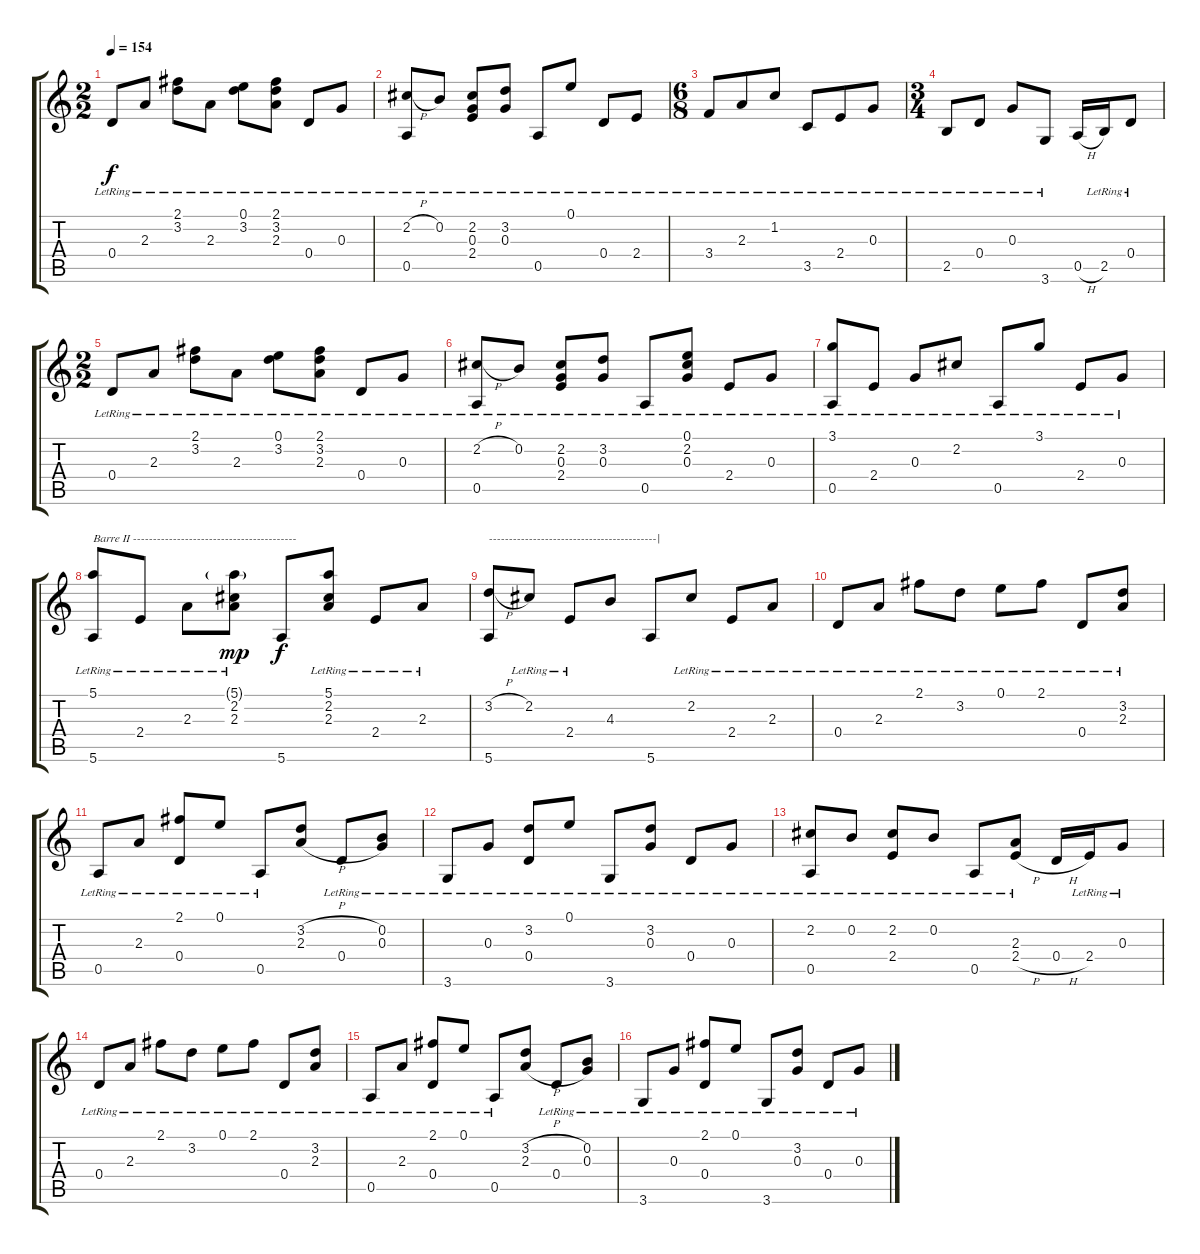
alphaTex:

\track "" {instrument acousticguitarsteel}
\staff {score tabs}
\tuning (E4 B3 G3 D3 A2 E2) {hide}
\ts (2 2)
\tempo 154
\clef g2
\ks c
0.4{lr}.8{dy f} 2.3{lr}.8 (2.1{lr} 3.2{lr}).8 2.3{lr}.8 (0.1{lr} 3.2{lr}).8 (2.1{lr} 3.2{lr} 2.3{lr}).8 0.4{lr}.8 0.3{lr}.8 |
(2.2{h} 0.5{lr}).8 0.2{lr}.8 (2.2{lr} 0.3{lr} 2.4{lr}).8 (3.2{lr} 0.3{lr}).8 0.5{lr}.8 0.1{lr}.8 0.4{lr}.8 2.4{lr}.8 |
\ts (6 8)
3.4{lr}.8 2.3{lr}.8 1.2{lr}.8 3.5{lr}.8 2.4{lr}.8 0.3{lr}.8 |
\ts (3 4)
2.5{lr}.8 0.4{lr}.8 0.3{lr}.8 3.6{lr}.8 0.5{h}.16 2.5{lr}.16 0.4{lr}.8 |
\ts (2 2)
0.4{lr}.8 2.3{lr}.8 (2.1{lr} 3.2{lr}).8 2.3{lr}.8 (0.1{lr} 3.2{lr}).8 (2.1{lr} 3.2{lr} 2.3{lr}).8 0.4{lr}.8 0.3{lr}.8 |
(2.2{h} 0.5{lr}).8 0.2{lr}.8 (2.2{lr} 0.3{lr} 2.4{lr}).8 (3.2{lr} 0.3{lr}).8 0.5{lr}.8 (0.1{lr} 2.2{lr} 0.3{lr}).8 2.4{lr}.8 0.3{lr}.8 |
(3.1{lr} 0.5{lr}).8 2.4{lr}.8 0.3{lr}.8 2.2{lr}.8 0.5{lr}.8 3.1{lr}.8 2.4{lr}.8 0.3{lr}.8 |
(5.1{lr} 5.6).8{txt "Barre II -----------------------------------------"} 2.4{lr}.8 2.3{lr}.8 (5.1{g lr} 2.2{lr} 2.3{lr}).8{dy mp} 5.6.8{dy f} (5.1{lr} 2.2{lr} 2.3{lr}).8 2.4{lr}.8 2.3{lr}.8 |
(3.2{h} 5.6).8{txt "------------------------------------------|"} 2.2{lr}.8 2.4{lr}.8 4.3.8 5.6.8 2.2{lr}.8 2.4{lr}.8 2.3{lr}.8 |
0.4{lr}.8 2.3{lr}.8 2.1{lr}.8 3.2{lr}.8 0.1{lr}.8 2.1{lr}.8 0.4{lr}.8 (3.2{lr} 2.3{lr}).8 |
0.5{lr}.8 2.3{lr}.8 (2.1{lr} 0.4{lr}).8 0.1{lr}.8 0.5{lr}.8 (3.2{h} 2.3{h}).8 0.4{lr}.8 (0.2{lr} 0.3{lr}).8 |
3.6{lr}.8 0.3{lr}.8 (3.2{lr} 0.4{lr}).8 0.1{lr}.8 3.6{lr}.8 (3.2{lr} 0.3{lr}).8 0.4{lr}.8 0.3{lr}.8 |
(2.2{lr} 0.5{lr}).8 0.2{lr}.8 (2.2{lr} 2.4{lr}).8 0.2{lr}.8 0.5{lr}.8 (2.3{lr} 2.4{h}).8 0.4{h}.16 2.4{lr}.16 0.3{lr}.8 |
0.4{lr}.8 2.3{lr}.8 2.1{lr}.8 3.2{lr}.8 0.1{lr}.8 2.1{lr}.8 0.4{lr}.8 (3.2{lr} 2.3{lr}).8 |
0.5{lr}.8 2.3{lr}.8 (2.1{lr} 0.4{lr}).8 0.1{lr}.8 0.5{lr}.8 (3.2{h} 2.3{h}).8 0.4{lr}.8 (0.2{lr} 0.3{lr}).8 |
3.6{lr}.8 0.3{lr}.8 (2.1{lr} 0.4{lr}).8 0.1{lr}.8 3.6{lr}.8 (3.2{lr} 0.3{lr}).8 0.4{lr}.8 0.3{lr}.8
